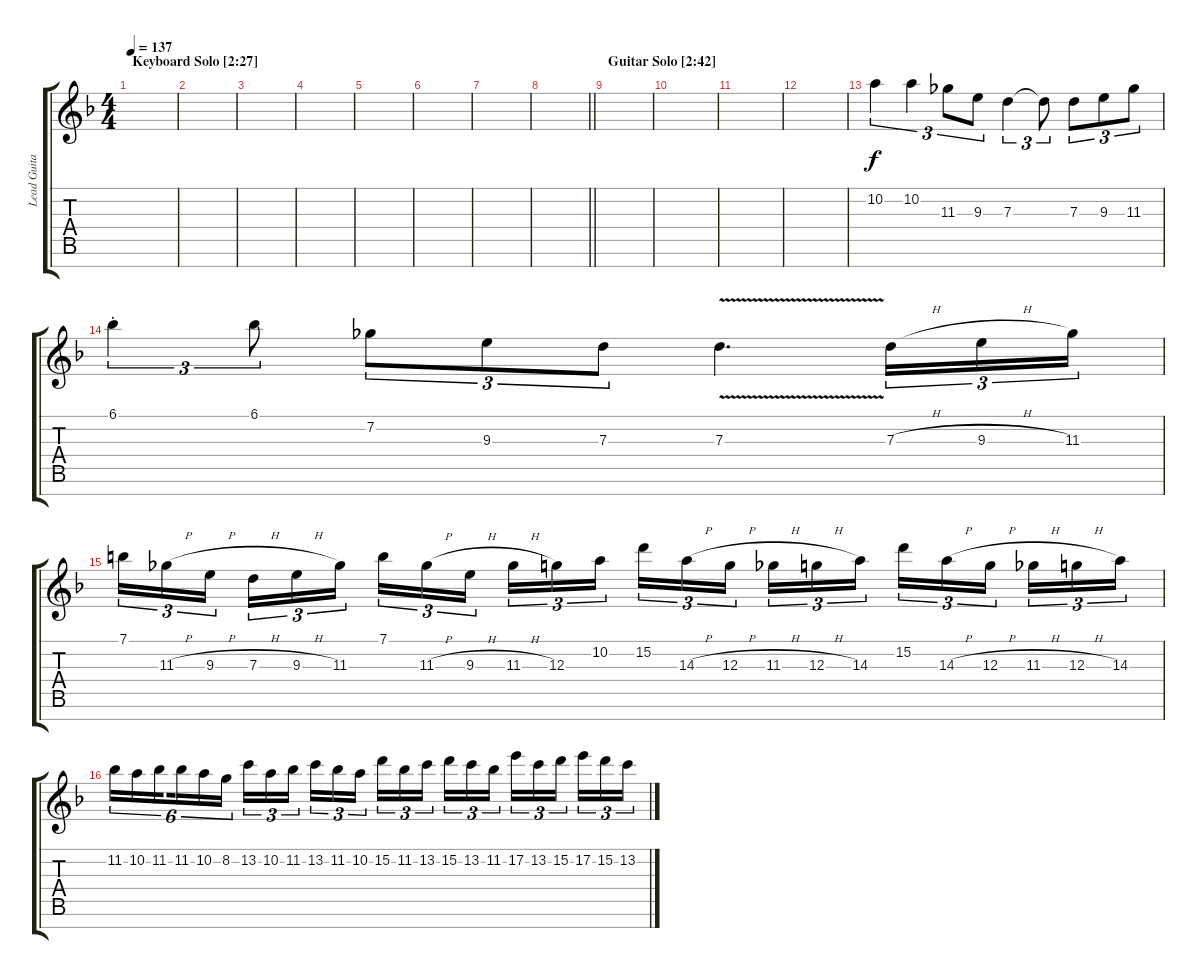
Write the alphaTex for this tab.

\track ("Lead Guitar II" "Lead Guita") {instrument distortionguitar}
\staff {score tabs}
\tuning (E4 B3 G3 D3 A2 E2 B1) {hide}
\ts (4 4)
\section ("" "Keyboard Solo [2:27]")
\tempo 137
\clef g2
\ks dminor
|
|
|
|
|
|
|
\barLineRight lightlight
|
\section ("" "Guitar Solo [2:42]")
|
|
|
|
10.2.4{tu (3 2) volume 16} 10.2.4{tu (3 2)} 11.3.8{tu (3 2)} 9.3.8{tu (3 2)} 7.3.4{tu (3 2)} 7.3{t}.8{tu (3 2)} 7.3.8{tu (3 2)} 9.3.8{tu (3 2)} 11.3.8{tu (3 2)} |
6.1{st}.4{tu (3 2)} 6.1.8{tu (3 2)} 7.2.8{tu (3 2)} 9.3.8{tu (3 2)} 7.3.8{tu (3 2)} 7.3{v}.4{d} 7.3{h}.16{tu (3 2)} 9.3{h}.16{tu (3 2)} 11.3.16{tu (3 2)} |
7.1.16{tu (3 2)} 11.3{h}.16{tu (3 2)} 9.3{h}.16{tu (3 2) beam splitsecondary} 7.3{h}.16{tu (3 2)} 9.3{h}.16{tu (3 2)} 11.3.16{tu (3 2)} 7.1.16{tu (3 2)} 11.3{h}.16{tu (3 2)} 9.3{h}.16{tu (3 2) beam splitsecondary} 11.3{h}.16{tu (3 2)} 12.3.16{tu (3 2)} 10.2.16{tu (3 2)} 15.2.16{tu (3 2)} 14.3{h}.16{tu (3 2)} 12.3{h}.16{tu (3 2) beam splitsecondary} 11.3{h}.16{tu (3 2)} 12.3{h}.16{tu (3 2)} 14.3.16{tu (3 2)} 15.2.16{tu (3 2)} 14.3{h}.16{tu (3 2)} 12.3{h}.16{tu (3 2) beam splitsecondary} 11.3{h}.16{tu (3 2)} 12.3{h}.16{tu (3 2)} 14.3.16{tu (3 2)} |
11.2.16{tu (6 4)} 10.2.16{tu (6 4)} 11.2.16{tu (6 4) beam splitsecondary} 11.2.16{tu (6 4)} 10.2.16{tu (6 4)} 8.2.16{tu (6 4)} 13.2.16{tu (3 2)} 10.2.16{tu (3 2)} 11.2.16{tu (3 2) beam splitsecondary} 13.2.16{tu (3 2)} 11.2.16{tu (3 2)} 10.2.16{tu (3 2)} 15.2.16{tu (3 2)} 11.2.16{tu (3 2)} 13.2.16{tu (3 2) beam splitsecondary} 15.2.16{tu (3 2)} 13.2.16{tu (3 2)} 11.2.16{tu (3 2)} 17.2.16{tu (3 2)} 13.2.16{tu (3 2)} 15.2.16{tu (3 2) beam splitsecondary} 17.2.16{tu (3 2)} 15.2.16{tu (3 2)} 13.2.16{tu (3 2)}
